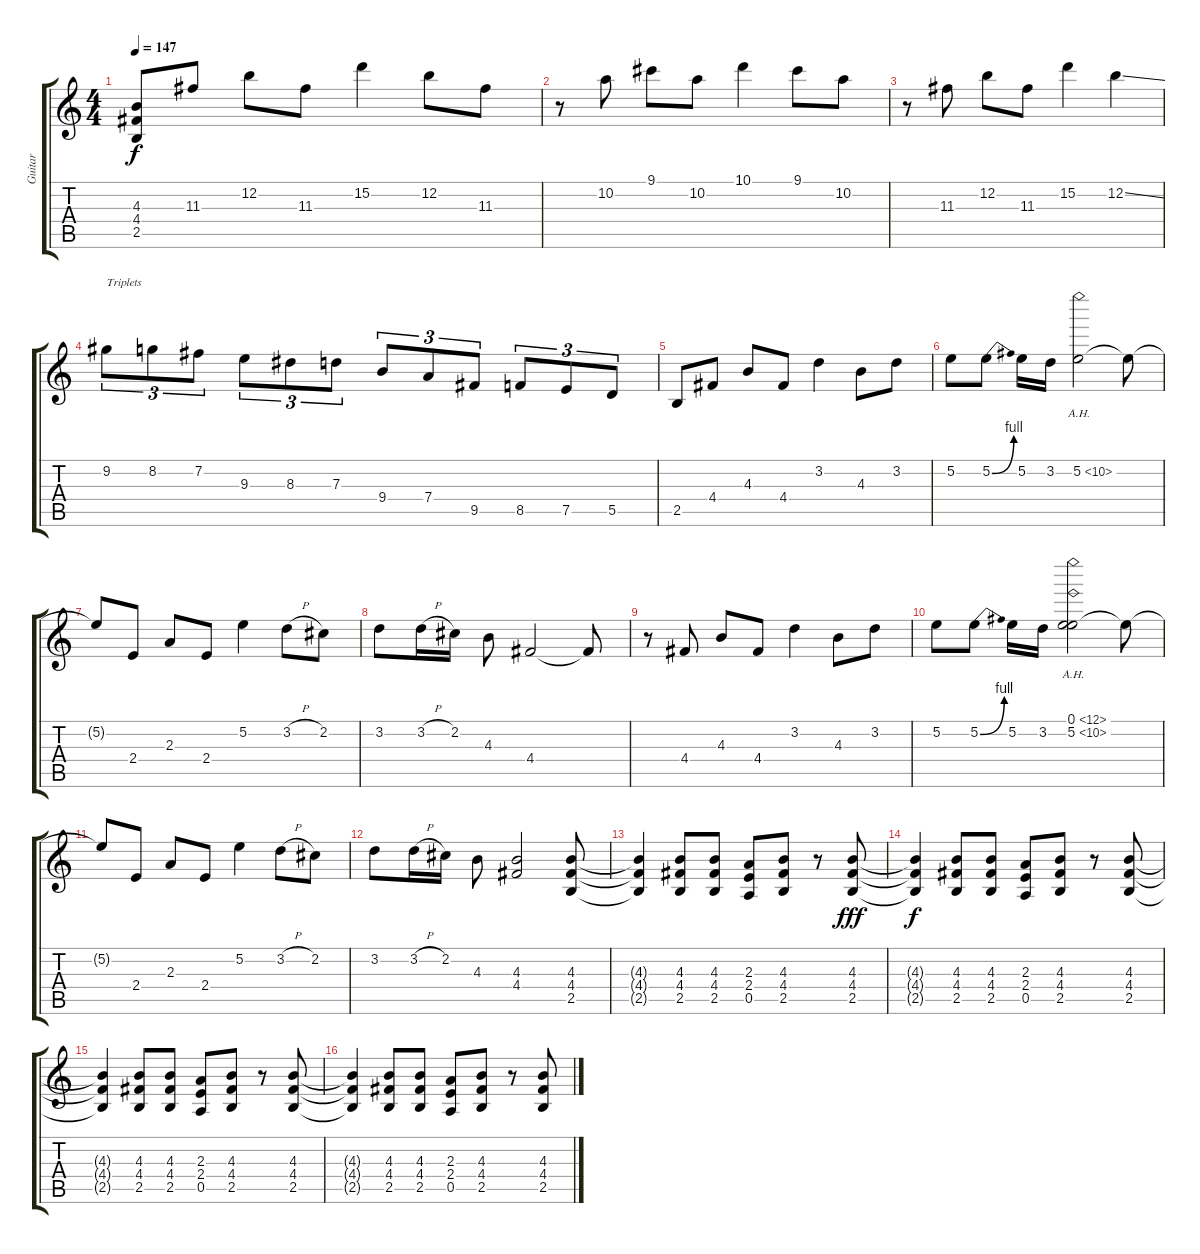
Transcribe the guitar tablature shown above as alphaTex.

\track ("Guitar" "Guitar") {instrument electricguitarclean}
\staff {score tabs}
\tuning (E4 B3 G3 D3 A2 E2) {hide}
\ts (4 4)
\tempo 147
\clef g2
\ks c
(4.3{t} 4.4{t} 2.5{t}).8{dy f} 11.3.8 12.2.8 11.3.8 15.2.4 12.2.8 11.3.8 |
r.8 10.2.8 9.1.8 10.2.8 10.1.4 9.1.8 10.2.8 |
r.8 11.3.8 12.2.8 11.3.8 15.2.4 12.2{ss}.4 |
9.2.8{tu (3 2) txt "Triplets"} 8.2.8{tu (3 2)} 7.2.8{tu (3 2)} 9.3.8{tu (3 2)} 8.3.8{tu (3 2)} 7.3.8{tu (3 2)} 9.4.8{tu (3 2)} 7.4.8{tu (3 2)} 9.5.8{tu (3 2)} 8.5.8{tu (3 2)} 7.5.8{tu (3 2)} 5.5.8{tu (3 2)} |
2.5.8 4.4.8 4.3.8 4.4.8 3.2.4 4.3.8 3.2.8 |
5.2.8 5.2{be (bend 0 0 60 4)}.8 5.2.16 3.2.16 5.2{ah 5}.2 5.2{t}.8 |
5.2{t}.8 2.4.8 2.3.8 2.4.8 5.2.4 3.2{h}.8 2.2.8 |
3.2.8 3.2{h}.16 2.2.16 4.3.8 4.4.2 4.4{t}.8 |
r.8 4.4.8 4.3.8 4.4.8 3.2.4 4.3.8 3.2.8 |
5.2.8 5.2{be (bend 0 0 60 4)}.8 5.2.16 3.2.16 (0.1{ah 12} 5.2{ah 5}).2 5.2{t}.8 |
5.2{t}.8 2.4.8 2.3.8 2.4.8 5.2.4 3.2{h}.8 2.2.8 |
3.2.8 3.2{h}.16 2.2.16 4.3.8 (4.3 4.4).2 (4.3 4.4 2.5).8 |
(4.3{t} 4.4{t} 2.5{t}).4 (4.3 4.4 2.5).8 (4.3 4.4 2.5).8 (2.3 2.4 0.5).8 (4.3 4.4 2.5).8 r.8 (4.3 4.4 2.5).8{dy fff} |
(4.3{t} 4.4{t} 2.5{t}).4{dy f} (4.3 4.4 2.5).8 (4.3 4.4 2.5).8 (2.3 2.4 0.5).8 (4.3 4.4 2.5).8 r.8 (4.3 4.4 2.5).8 |
(4.3{t} 4.4{t} 2.5{t}).4 (4.3 4.4 2.5).8 (4.3 4.4 2.5).8 (2.3 2.4 0.5).8 (4.3 4.4 2.5).8 r.8 (4.3 4.4 2.5).8 |
(4.3{t} 4.4{t} 2.5{t}).4 (4.3 4.4 2.5).8 (4.3 4.4 2.5).8 (2.3 2.4 0.5).8 (4.3 4.4 2.5).8 r.8 (4.3 4.4 2.5).8
